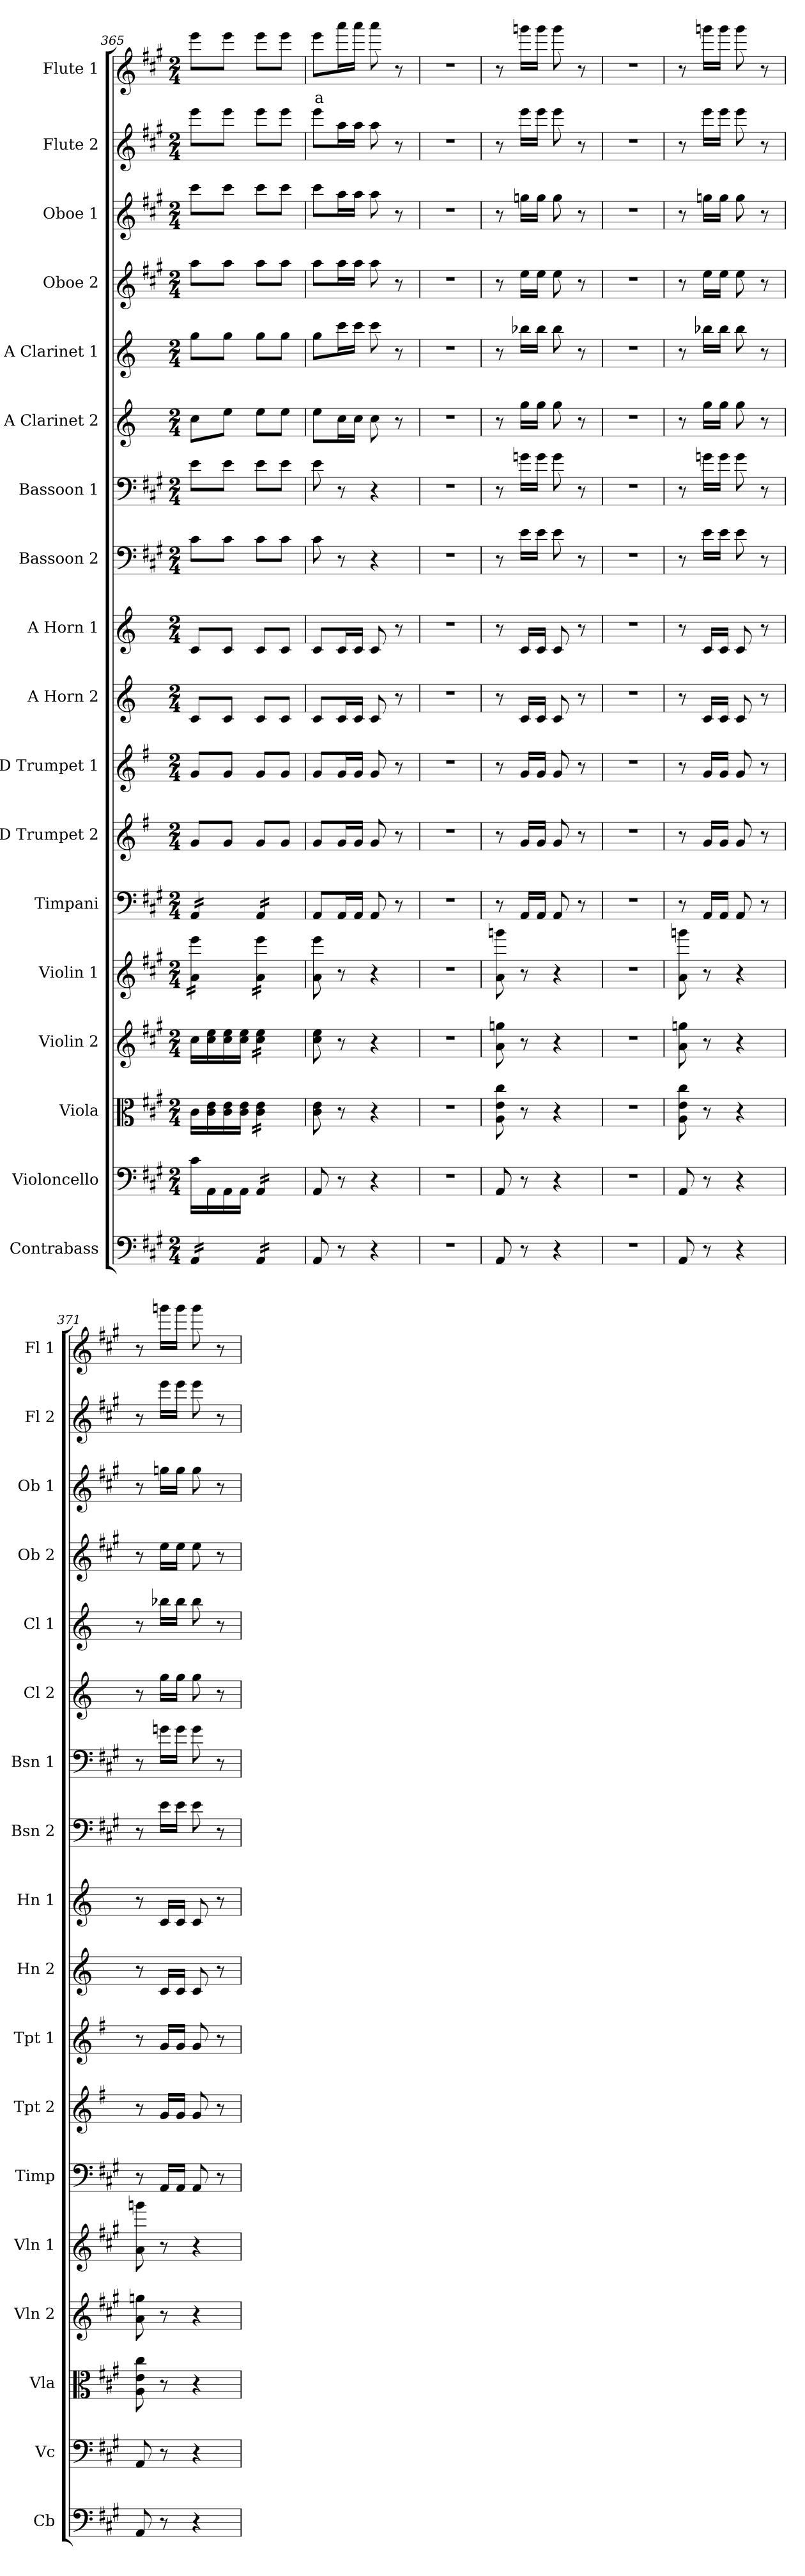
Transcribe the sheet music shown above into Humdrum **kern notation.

**kern	**kern	**kern	**kern	**kern	**kern	**kern	**kern	**kern	**kern	**kern	**kern	**kern	**kern	**kern	**kern	**kern	**kern	**text
*part18	*part17	*part16	*part15	*part14	*part13	*part12	*part11	*part10	*part9	*part8	*part7	*part6	*part5	*part4	*part3	*part2	*part1	*part1
*staff18	*staff17	*staff16	*staff15	*staff14	*staff13	*staff12	*staff11	*staff10	*staff9	*staff8	*staff7	*staff6	*staff5	*staff4	*staff3	*staff2	*staff1	*staff1
*I"Contrabass	*I"Violoncello	*I"Viola	*I"Violin 2	*I"Violin 1	*I"Timpani	*I"D Trumpet 2	*I"D Trumpet 1	*I"A Horn 2	*I"A Horn 1	*I"Bassoon 2	*I"Bassoon 1	*I"A Clarinet 2	*I"A Clarinet 1	*I"Oboe 2	*I"Oboe 1	*I"Flute 2	*I"Flute 1	*
*I'Cb	*I'Vc	*I'Vla	*I'Vln 2	*I'Vln 1	*I'Timp	*I'Tpt 2	*I'Tpt 1	*I'Hn 2	*I'Hn 1	*I'Bsn 2	*I'Bsn 1	*I'Cl 2	*I'Cl 1	*I'Ob 2	*I'Ob 1	*I'Fl 2	*I'Fl 1	*
*clefF4	*clefF4	*clefC3	*clefG2	*clefG2	*clefF4	*clefG2	*clefG2	*clefG2	*clefG2	*clefF4	*clefF4	*clefG2	*clefG2	*clefG2	*clefG2	*clefG2	*clefG2	*
*ITrd7c12	*	*	*	*	*	*ITrd-1c-2	*ITrd-1c-2	*ITrd2c3	*ITrd2c3	*	*	*ITrd2c3	*ITrd2c3	*	*	*	*	*
*k[f#c#g#]	*k[f#c#g#]	*k[f#c#g#]	*k[f#c#g#]	*k[f#c#g#]	*k[f#c#g#]	*k[f#c#g#]	*k[f#c#g#]	*k[f#c#g#]	*k[f#c#g#]	*k[f#c#g#]	*k[f#c#g#]	*k[f#c#g#]	*k[f#c#g#]	*k[f#c#g#]	*k[f#c#g#]	*k[f#c#g#]	*k[f#c#g#]	*
*M2/4	*M2/4	*M2/4	*M2/4	*M2/4	*M2/4	*M2/4	*M2/4	*M2/4	*M2/4	*M2/4	*M2/4	*M2/4	*M2/4	*M2/4	*M2/4	*M2/4	*M2/4	*
=365	=365	=365	=365	=365	=365	=365	=365	=365	=365	=365	=365	=365	=365	=365	=365	=365	=365	=365
*tremolo	*	*	*	*	*	*	*	*	*	*	*	*	*	*	*	*	*	*
*	*	*	*	*tremolo	*	*	*	*	*	*	*	*	*	*	*	*	*	*
*	*	*	*	*	*tremolo	*	*	*	*	*	*	*	*	*	*	*	*	*
16AAA/LL	16c#\LL	16c#\LL	16cc#\LL	16a\ 16eee\LL	16AA/LL	8a/L	8a/L	8A/L	8A/L	8c#\L	8e\L	8a\L	8ee\L	8aa\L	8ccc#\L	8eee\L	8eee\L	.
16AAA/	16AA\	16c#\ 16e\	16cc#\ 16ee\	16a\ 16eee\	16AA/	.	.	.	.	.	.	.	.	.	.	.	.	.
16AAA/	16AA\	16c#\ 16e\	16cc#\ 16ee\	16a\ 16eee\	16AA/	8a/J	8a/J	8A/J	8A/J	8c#\J	8e\J	8cc#\J	8ee\J	8aa\J	8ccc#\J	8eee\J	8eee\J	.
16AAA/JJ	16AA\JJ	16c#\ 16e\JJ	16cc#\ 16ee\JJ	16a\ 16eee\JJ	16AA/JJ	.	.	.	.	.	.	.	.	.	.	.	.	.
*	*tremolo	*	*	*	*	*	*	*	*	*	*	*	*	*	*	*	*	*
*	*	*tremolo	*	*	*	*	*	*	*	*	*	*	*	*	*	*	*	*
*	*	*	*tremolo	*	*	*	*	*	*	*	*	*	*	*	*	*	*	*
16AAA/LL	16AA/LL	16c#\ 16e\LL	16cc#\ 16ee\LL	16a\ 16eee\LL	16AA/LL	8a/L	8a/L	8A/L	8A/L	8c#\L	8e\L	8cc#\L	8ee\L	8aa\L	8ccc#\L	8eee\L	8eee\L	.
16AAA/	16AA/	16c#\ 16e\	16cc#\ 16ee\	16a\ 16eee\	16AA/	.	.	.	.	.	.	.	.	.	.	.	.	.
16AAA/	16AA/	16c#\ 16e\	16cc#\ 16ee\	16a\ 16eee\	16AA/	8a/J	8a/J	8A/J	8A/J	8c#\J	8e\J	8cc#\J	8ee\J	8aa\J	8ccc#\J	8eee\J	8eee\J	.
16AAA/JJ	16AA/JJ	16c#\ 16e\JJ	16cc#\ 16ee\JJ	16a\ 16eee\JJ	16AA/JJ	.	.	.	.	.	.	.	.	.	.	.	.	.
*	*	*	*	*	*Xtremolo	*	*	*	*	*	*	*	*	*	*	*	*	*
*	*	*	*	*Xtremolo	*	*	*	*	*	*	*	*	*	*	*	*	*	*
*	*	*	*Xtremolo	*	*	*	*	*	*	*	*	*	*	*	*	*	*	*
*	*	*Xtremolo	*	*	*	*	*	*	*	*	*	*	*	*	*	*	*	*
*	*Xtremolo	*	*	*	*	*	*	*	*	*	*	*	*	*	*	*	*	*
*Xtremolo	*	*	*	*	*	*	*	*	*	*	*	*	*	*	*	*	*	*
=366	=366	=366	=366	=366	=366	=366	=366	=366	=366	=366	=366	=366	=366	=366	=366	=366	=366	=366
!	!	!	!	!	!	!	!	!	!	!	!	!	!	!	!	!	!	!LO:LY:b:color=#FF0000
8AAA/	8AA/	8c#\ 8e\	8cc#\ 8ee\	8a\ 8eee\	8AA/L	8a/L	8a/L	8A/L	8A/L	8c#\	8e\	8cc#\L	8ee\L	8aa\L	8ccc#\L	8eee\L	8eee\L	a
8r	8r	8r	8r	8r	16AA/L	16a/L	16a/L	16A/L	16A/L	8r	8r	16a\L	16aa\L	16aa\L	16aa\L	16aa\L	16aaa\L	.
.	.	.	.	.	16AA/JJ	16a/JJ	16a/JJ	16A/JJ	16A/JJ	.	.	16a\JJ	16aa\JJ	16aa\JJ	16aa\JJ	16aa\JJ	16aaa\JJ	.
4r	4r	4r	4r	4r	8AA/	8a/	8a/	8A/	8A/	4r	4r	8a\	8aa\	8aa\	8aa\	8aa\	8aaa\	.
.	.	.	.	.	8r	8r	8r	8r	8r	.	.	8r	8r	8r	8r	8r	8r	.
=367	=367	=367	=367	=367	=367	=367	=367	=367	=367	=367	=367	=367	=367	=367	=367	=367	=367	=367
2r	2r	2r	2r	2r	2r	2r	2r	2r	2r	2r	2r	2r	2r	2r	2r	2r	2r	.
=368	=368	=368	=368	=368	=368	=368	=368	=368	=368	=368	=368	=368	=368	=368	=368	=368	=368	=368
8AAA/	8AA/	8A\ 8e\ 8cc#\	8a\ 8ggn\	8a\ 8gggn\	8r	8r	8r	8r	8r	8r	8r	8r	8r	8r	8r	8r	8r	.
8r	8r	8r	8r	8r	16AA/LL	16a/LL	16a/LL	16A/LL	16A/LL	16e\LL	16gn\LL	16ee\LL	16ggn\LL	16ee\LL	16ggn\LL	16eee\LL	16gggn\LL	.
.	.	.	.	.	16AA/JJ	16a/JJ	16a/JJ	16A/JJ	16A/JJ	16e\JJ	16g\JJ	16ee\JJ	16gg\JJ	16ee\JJ	16gg\JJ	16eee\JJ	16ggg\JJ	.
4r	4r	4r	4r	4r	8AA/	8a/	8a/	8A/	8A/	8e\	8g\	8ee\	8gg\	8ee\	8gg\	8eee\	8ggg\	.
.	.	.	.	.	8r	8r	8r	8r	8r	8r	8r	8r	8r	8r	8r	8r	8r	.
!!LO:PB:g=z
=369	=369	=369	=369	=369	=369	=369	=369	=369	=369	=369	=369	=369	=369	=369	=369	=369	=369	=369
2r	2r	2r	2r	2r	2r	2r	2r	2r	2r	2r	2r	2r	2r	2r	2r	2r	2r	.
=370	=370	=370	=370	=370	=370	=370	=370	=370	=370	=370	=370	=370	=370	=370	=370	=370	=370	=370
8AAA/	8AA/	8A\ 8e\ 8cc#\	8a\ 8ggn\	8a\ 8gggn\	8r	8r	8r	8r	8r	8r	8r	8r	8r	8r	8r	8r	8r	.
8r	8r	8r	8r	8r	16AA/LL	16a/LL	16a/LL	16A/LL	16A/LL	16e\LL	16gn\LL	16ee\LL	16ggn\LL	16ee\LL	16ggn\LL	16eee\LL	16gggn\LL	.
.	.	.	.	.	16AA/JJ	16a/JJ	16a/JJ	16A/JJ	16A/JJ	16e\JJ	16g\JJ	16ee\JJ	16gg\JJ	16ee\JJ	16gg\JJ	16eee\JJ	16ggg\JJ	.
4r	4r	4r	4r	4r	8AA/	8a/	8a/	8A/	8A/	8e\	8g\	8ee\	8gg\	8ee\	8gg\	8eee\	8ggg\	.
.	.	.	.	.	8r	8r	8r	8r	8r	8r	8r	8r	8r	8r	8r	8r	8r	.
=371	=371	=371	=371	=371	=371	=371	=371	=371	=371	=371	=371	=371	=371	=371	=371	=371	=371	=371
8AAA/	8AA/	8A\ 8e\ 8cc#\	8a\ 8ggn\	8a\ 8gggn\	8r	8r	8r	8r	8r	8r	8r	8r	8r	8r	8r	8r	8r	.
8r	8r	8r	8r	8r	16AA/LL	16a/LL	16a/LL	16A/LL	16A/LL	16e\LL	16gn\LL	16ee\LL	16ggn\LL	16ee\LL	16ggn\LL	16eee\LL	16gggn\LL	.
.	.	.	.	.	16AA/JJ	16a/JJ	16a/JJ	16A/JJ	16A/JJ	16e\JJ	16g\JJ	16ee\JJ	16gg\JJ	16ee\JJ	16gg\JJ	16eee\JJ	16ggg\JJ	.
4r	4r	4r	4r	4r	8AA/	8a/	8a/	8A/	8A/	8e\	8g\	8ee\	8gg\	8ee\	8gg\	8eee\	8ggg\	.
.	.	.	.	.	8r	8r	8r	8r	8r	8r	8r	8r	8r	8r	8r	8r	8r	.
=	=	=	=	=	=	=	=	=	=	=	=	=	=	=	=	=	=	=
*-	*-	*-	*-	*-	*-	*-	*-	*-	*-	*-	*-	*-	*-	*-	*-	*-	*-	*-
